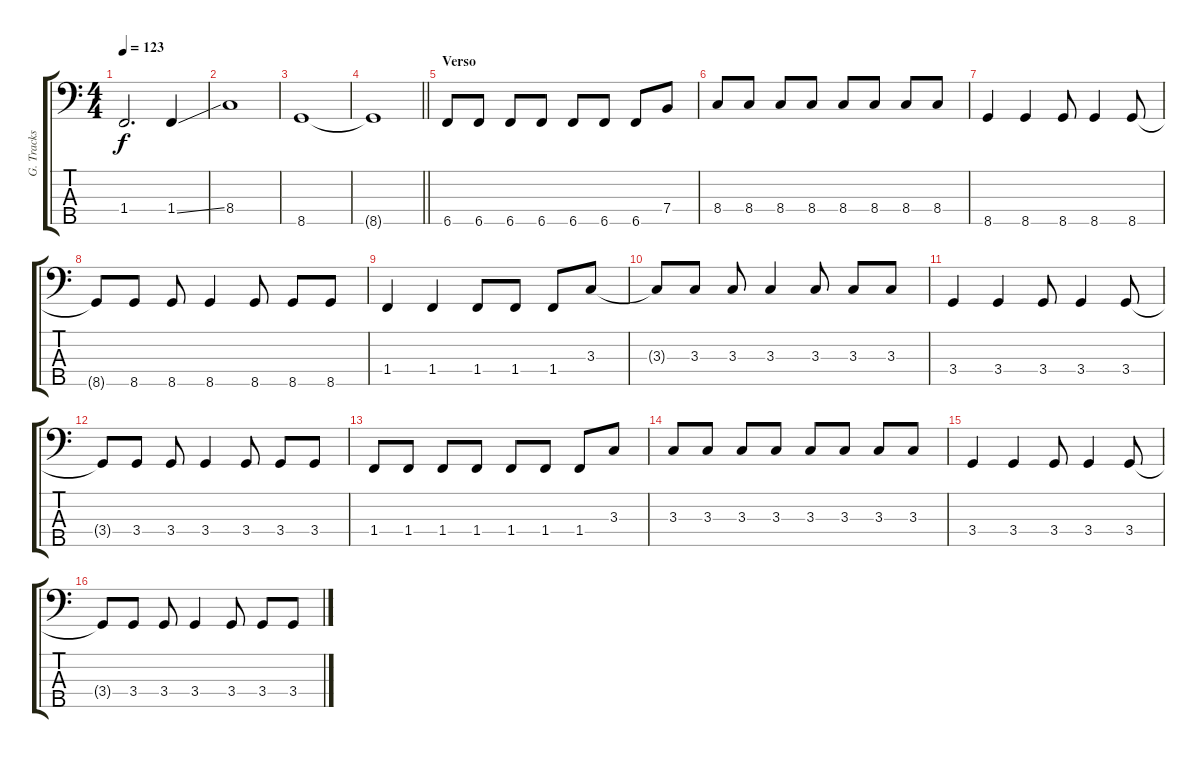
\track ("G. Tracks" "G. Tracks") {instrument electricbassfinger}
\staff {score tabs}
\tuning (G2 D2 A1 E1 B0) {hide}
\ts (4 4)
\tempo 123
\clef f4
\ks c
1.4.2{d dy f} 1.4{ss}.4 |
8.4.1 |
8.5.1 |
\barLineRight lightlight
8.5{t}.1 |
\section ("" "Verso")
6.5.8 6.5.8 6.5.8 6.5.8 6.5.8 6.5.8 6.5.8 7.4.8 |
8.4.8 8.4.8 8.4.8 8.4.8 8.4.8 8.4.8 8.4.8 8.4.8 |
8.5.4 8.5.4 8.5.8 8.5.4 8.5.8 |
8.5{t}.8 8.5.8 8.5.8 8.5.4 8.5.8 8.5.8 8.5.8 |
1.4.4 1.4.4 1.4.8 1.4.8 1.4.8 3.3.8 |
3.3{t}.8 3.3.8 3.3.8 3.3.4 3.3.8 3.3.8 3.3.8 |
3.4.4 3.4.4 3.4.8 3.4.4 3.4.8 |
3.4{t}.8 3.4.8 3.4.8 3.4.4 3.4.8 3.4.8 3.4.8 |
1.4.8 1.4.8 1.4.8 1.4.8 1.4.8 1.4.8 1.4.8 3.3.8 |
3.3.8 3.3.8 3.3.8 3.3.8 3.3.8 3.3.8 3.3.8 3.3.8 |
3.4.4 3.4.4 3.4.8 3.4.4 3.4.8 |
3.4{t}.8 3.4.8 3.4.8 3.4.4 3.4.8 3.4.8 3.4.8
